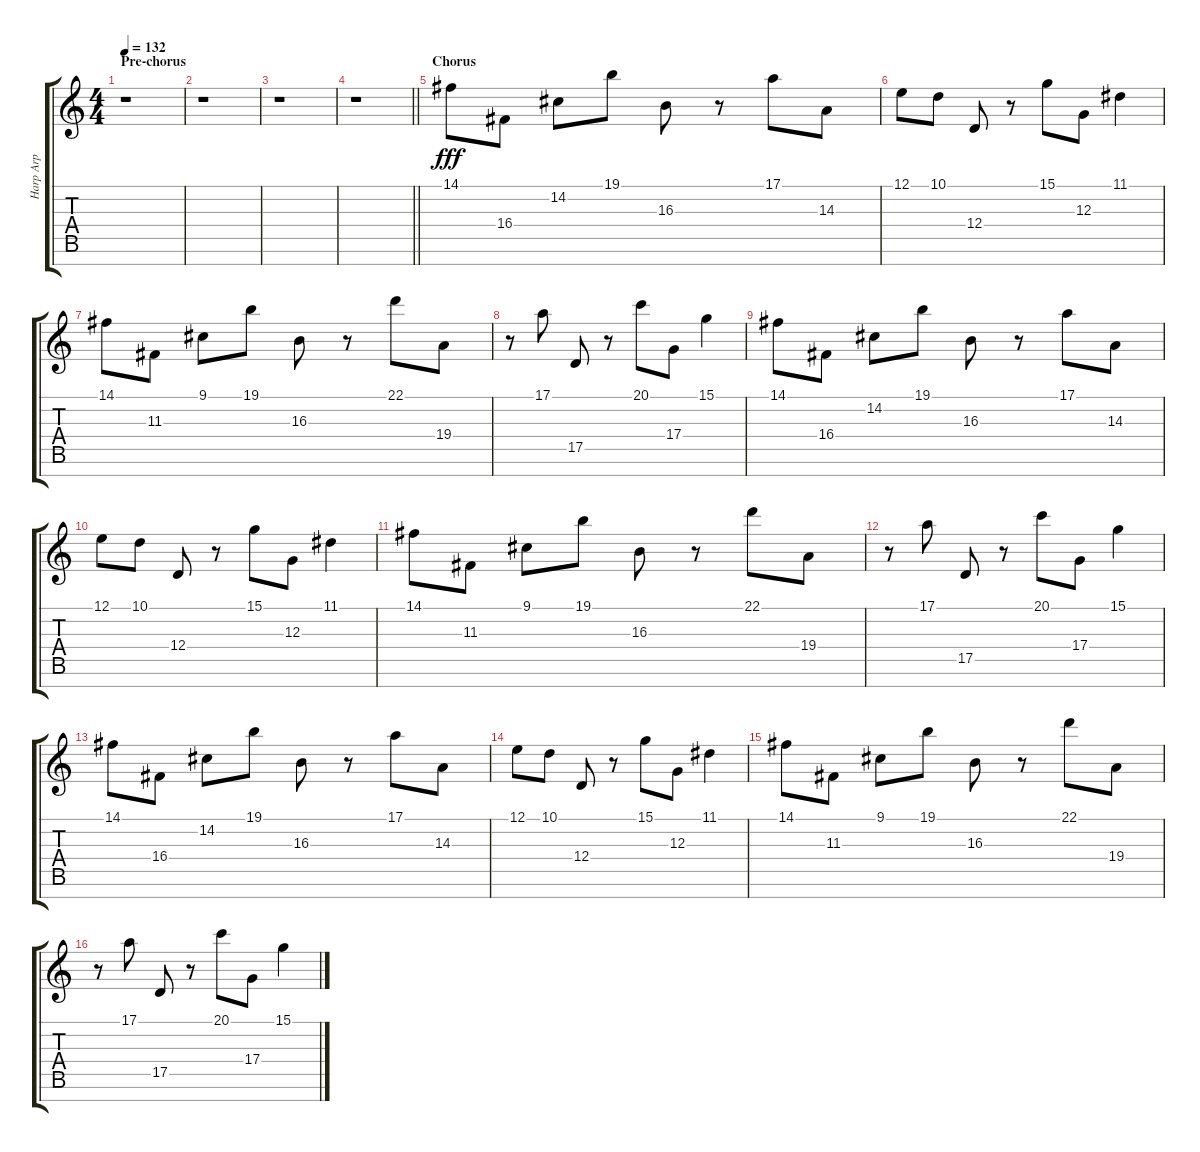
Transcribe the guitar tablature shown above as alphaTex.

\track ("Harp Arp" "Harp Arp") {instrument orchestralharp}
\staff {score tabs}
\tuning (E4 B3 G3 D3 A2 E2 B1) {hide}
\ts (4 4)
\section ("" "Pre-chorus")
\tempo 132
\clef g2
\ks c
r.1{dy fff} |
r.1 |
r.1 |
\barLineRight lightlight
r.1 |
\section ("" "Chorus")
14.1.8 16.4.8 14.2.8 19.1.8 16.3.8 r.8 17.1.8 14.3.8 |
12.1.8 10.1.8 12.4.8 r.8 15.1.8 12.3.8 11.1.4 |
14.1.8 11.3.8 9.1.8 19.1.8 16.3.8 r.8 22.1.8 19.4.8 |
r.8 17.1.8 17.5.8 r.8 20.1.8 17.4.8 15.1.4 |
14.1.8 16.4.8 14.2.8 19.1.8 16.3.8 r.8 17.1.8 14.3.8 |
12.1.8 10.1.8 12.4.8 r.8 15.1.8 12.3.8 11.1.4 |
14.1.8 11.3.8 9.1.8 19.1.8 16.3.8 r.8 22.1.8 19.4.8 |
r.8 17.1.8 17.5.8 r.8 20.1.8 17.4.8 15.1.4 |
14.1.8 16.4.8 14.2.8 19.1.8 16.3.8 r.8 17.1.8 14.3.8 |
12.1.8 10.1.8 12.4.8 r.8 15.1.8 12.3.8 11.1.4 |
14.1.8 11.3.8 9.1.8 19.1.8 16.3.8 r.8 22.1.8 19.4.8 |
r.8 17.1.8 17.5.8 r.8 20.1.8 17.4.8 15.1.4
